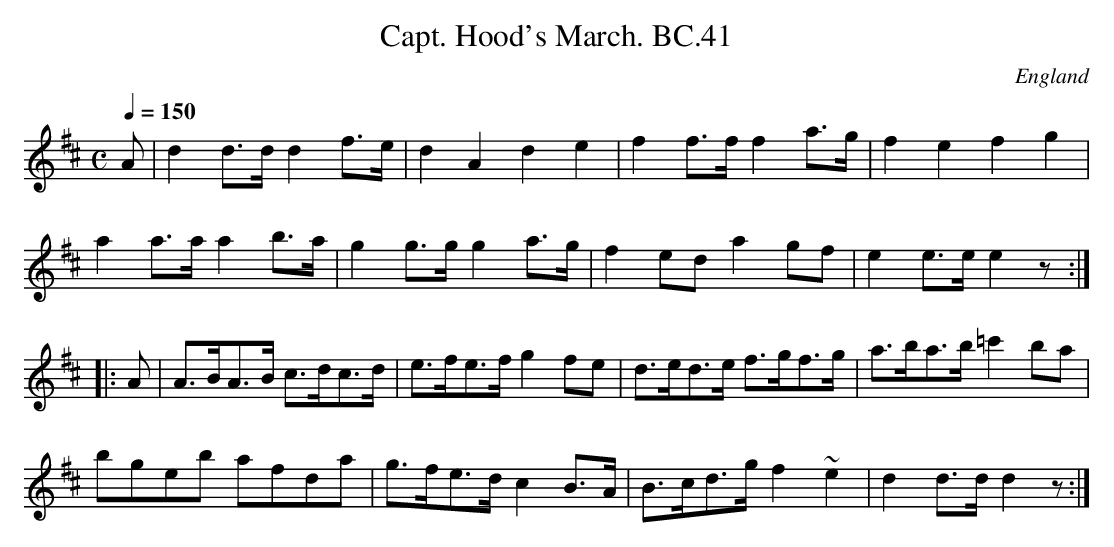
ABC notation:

X:1
T:Capt. Hood's March. BC.41
M:C
L:1/8
Q:1/4=150
O:England
K:D major
A|d2 d>d d2 f>e|d2 A2 d2 e2|f2 f>f f2 a>g|f2 e2 f2 g2|!
a2 a>a a2 b>a|g2 g>g g2 a>g|f2 ed a2 gf|e2 e>e e2 z:|!
|:A|A>BA>B c>dc>d|e>fe>f g2 fe|d>ed>e f>gf>g|a>ba>b =c'2 ba|!
bgeb afda|g>fe>d c2 B>A|B>cd>g f2 ~e2|d2 d>d d2 z:|
